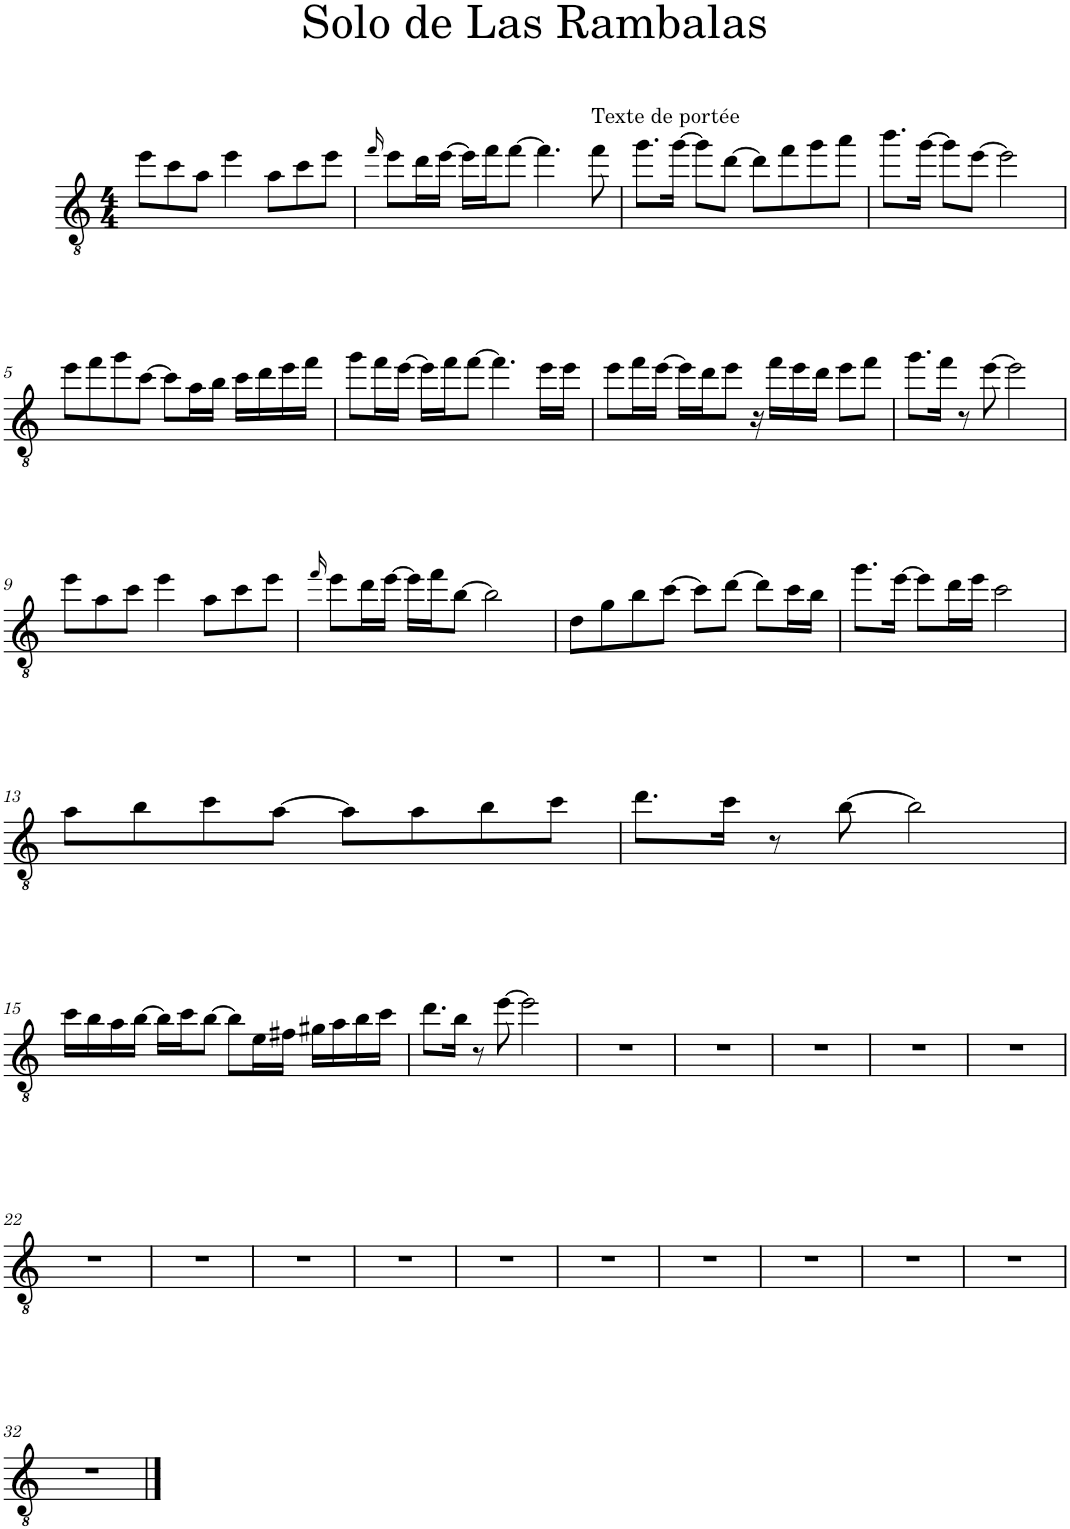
**kern
*part1
*staff1
*I"Guitare classique
*I'Guit.
*clefGv2
*k[]
*M4/4
=1
8ee\L
8cc\
8a\J
4ee\
8a\L
8cc\
8ee\J
=2
16qff/
8ee\L
16dd\L
[16ee\JJ
16ee\LL]
16ff\J
[8ff\J
4.ff\]
!LO:TX:a:t=Texte de portée
8ff\
=3
8.gg\L
[16gg\Jk
8gg\L]
[8dd\J
8dd\L]
8ff\
8gg\
8aa\J
=4
8.bb\L
[16gg\Jk
8gg\L]
[8ee\J
2ee\]
!!LO:LB:g=z
=5
8ee\L
8ff\
8gg\
[8cc\J
8cc\L]
16a\L
16b\JJ
16cc\LL
16dd\
16ee\
16ff\JJ
=6
8gg\L
16ff\L
[16ee\JJ
16ee\LL]
16ff\J
[8ff\J
4.ff\]
16ee\LL
16ee\JJ
=7
8ee\L
16ff\L
[16ee\JJ
16ee\LL]
16dd\J
8ee\J
16r
16ff\LL
16ee\
16dd\JJ
8ee\L
8ff\J
=8
8.gg\L
16ff\Jk
8r
[8ee\
2ee\]
!!LO:LB:g=z
=9
8ee\L
8a\
8cc\J
4ee\
8a\L
8cc\
8ee\J
=10
16qff/
8ee\L
16dd\L
[16ee\JJ
16ee\LL]
16ff\J
[8b\J
2b\]
=11
8d\L
8g\
8b\
[8cc\J
8cc\L]
[8dd\J
8dd\L]
16cc\L
16b\JJ
=12
8.gg\L
[16ee\Jk
8ee\L]
16dd\L
16ee\JJ
2cc\
!!LO:LB:g=z
=13
8a\L
8b\
8cc\
[8a\J
8a\L]
8a\
8b\
8cc\J
=14
8.dd\L
16cc\Jk
8r
[8b\
2b\]
!!LO:LB:g=z
=15
16cc\LL
16b\
16a\
[16b\JJ
16b\LL]
16cc\J
[8b\J
8b\L]
16e\L
16f#X\JJ
16g#X\LL
16a\
16b\
16cc\JJ
=16
8.dd\L
16b\Jk
8r
[8ee\
2ee\]
=17
1r
=18
1r
=19
1r
=20
1r
=21
1r
!!LO:LB:g=z
=22
1r
=23
1r
=24
1r
=25
1r
=26
1r
=27
1r
=28
1r
=29
1r
=30
1r
=31
1r
!!LO:LB:g=z
=32
1r
==
*-
